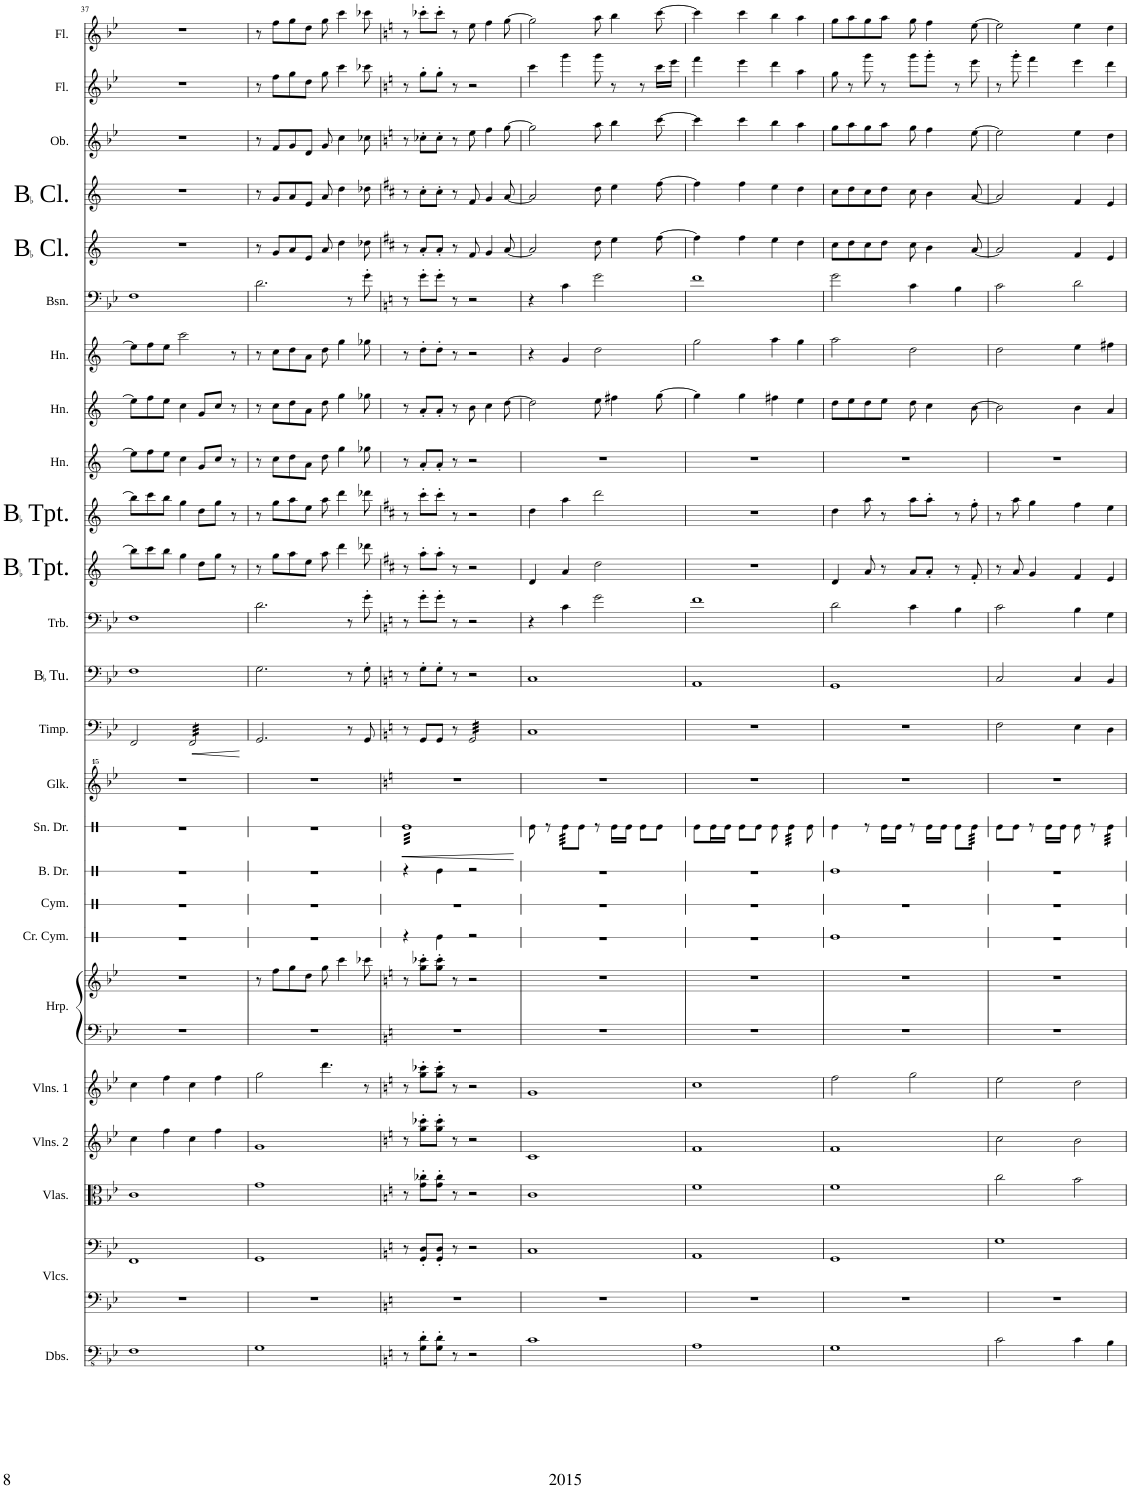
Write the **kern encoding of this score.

**kern	**kern	**kern	**kern	**kern	**kern	**kern	**kern	**kern	**kern	**kern	**kern	**dynam	**kern	**kern	**dynam	**kern	**kern	**kern	**kern	**kern	**kern	**kern	**kern	**kern	**kern	**kern	**kern	**kern
*part25	*part24	*part24	*part23	*part22	*part21	*part20	*part20	*part19	*part18	*part17	*part16	*part16	*part15	*part14	*part14	*part13	*part12	*part11	*part10	*part9	*part8	*part7	*part6	*part5	*part4	*part3	*part2	*part1
*staff27	*staff26	*staff25	*staff24	*staff23	*staff22	*staff21	*staff20	*staff19	*staff18	*staff17	*staff16	*staff16	*staff15	*staff14	*staff14	*staff13	*staff12	*staff11	*staff10	*staff9	*staff8	*staff7	*staff6	*staff5	*staff4	*staff3	*staff2	*staff1
*I"Double Basses	*I"Violoncellos	*	*I"Violas	*I"Violins 2	*I"Violins 1	*I"Harp	*	*I"Crash Cymbal	*I"Cymbal	*I"Bass Drum	*I"Snare Drum	*	*I"Glockenspiel	*I"Timpani	*	*I"BaccidentalFlat Tuba	*I"Trombone	*I"BaccidentalFlat Trumpet	*I"BaccidentalFlat Trumpet	*I"Horn	*I"Horn	*I"Horn	*I"Bassoon	*I"BaccidentalFlat Clarinet	*I"BaccidentalFlat Clarinet	*I"Oboe	*I"Flute	*I"Flute
*I'Dbs.	*I'Vlcs.	*	*I'Vlas.	*I'Vlns. 2	*I'Vlns. 1	*I'Hrp.	*	*I'Cr. Cym.	*I'Cym.	*I'B. Dr.	*I'Sn. Dr.	*	*I'Glk.	*I'Timp.	*	*I'BaccidentalFlat Tu.	*I'Trb.	*I'BaccidentalFlat Tpt.	*I'BaccidentalFlat Tpt.	*I'Hn.	*I'Hn.	*I'Hn.	*I'Bsn.	*I'BaccidentalFlat Cl.	*I'BaccidentalFlat Cl.	*I'Ob.	*I'Fl.	*I'Fl.
!!LO:PB:g=z
*clefFv4	*clefF4	*clefF4	*clefC3	*clefG2	*clefG2	*clefF4	*clefG2	*clefX	*clefX	*clefX	*clefX	*	*clefG^^2	*clefF4	*	*clefF4	*clefF4	*clefG2	*clefG2	*clefG2	*clefG2	*clefG2	*clefF4	*clefG2	*clefG2	*clefG2	*clefG2	*clefG2
*	*	*	*	*	*	*	*	*	*	*	*	*	*	*	*	*	*	*Trd1c2	*Trd1c2	*Trd4c7	*Trd4c7	*Trd4c7	*	*Trd1c2	*Trd1c2	*	*	*
*k[b-e-]	*k[b-e-]	*k[b-e-]	*k[b-e-]	*k[b-e-]	*k[b-e-]	*k[b-e-]	*k[b-e-]	*k[]	*k[]	*k[]	*k[]	*	*k[b-e-]	*k[b-e-]	*	*k[b-e-]	*k[b-e-]	*k[]	*k[]	*k[]	*k[]	*k[]	*k[b-e-]	*k[]	*k[]	*k[b-e-]	*k[b-e-]	*k[b-e-]
*M4/4	*M4/4	*M4/4	*M4/4	*M4/4	*M4/4	*M4/4	*M4/4	*M4/4	*M4/4	*M4/4	*M4/4	*	*M4/4	*M4/4	*	*M4/4	*M4/4	*M4/4	*M4/4	*M4/4	*M4/4	*M4/4	*M4/4	*M4/4	*M4/4	*M4/4	*M4/4	*M4/4
=37	=37	=37	=37	=37	=37	=37	=37	=37	=37	=37	=37	=37	=37	=37	=37	=37	=37	=37	=37	=37	=37	=37	=37	=37	=37	=37	=37	=37
1FF	1r	1FF	1c	4cc\	4cc\	1r	1r	1r	1r	1r	1r	.	1r	2FF/	.	1F	1F	8bb\L]	8bb\L]	8ee\L]	8ee\L]	8ee\L]	1F	1r	1r	1r	1r	1r
.	.	.	.	.	.	.	.	.	.	.	.	.	.	.	.	.	.	8ccc\	8ccc\	8ff\	8ff\	8ff\	.	.	.	.	.	.
.	.	.	.	4ff\	4ff\	.	.	.	.	.	.	.	.	.	.	.	.	8bb\J	8bb\J	8ee\J	8ee\J	8ee\J	.	.	.	.	.	.
.	.	.	.	.	.	.	.	.	.	.	.	.	.	.	.	.	.	4gg\	4gg\	4cc\	4cc\	2ccc\	.	.	.	.	.	.
!	!	!	!	!	!	!	!	!	!	!	!	!	!	!	!LO:HP:b	!	!	!	!	!	!	!	!	!	!	!	!	!
*	*	*	*	*	*	*	*	*	*	*	*	*	*	*tremolo	*	*	*	*	*	*	*	*	*	*	*	*	*	*
.	.	.	.	4cc\	4cc\	.	.	.	.	.	.	.	.	32FF/LLL	<	.	.	.	.	.	.	.	.	.	.	.	.	.
.	.	.	.	.	.	.	.	.	.	.	.	.	.	32FF/	.	.	.	.	.	.	.	.	.	.	.	.	.	.
.	.	.	.	.	.	.	.	.	.	.	.	.	.	32FF/	.	.	.	.	.	.	.	.	.	.	.	.	.	.
.	.	.	.	.	.	.	.	.	.	.	.	.	.	32FF/	.	.	.	.	.	.	.	.	.	.	.	.	.	.
.	.	.	.	.	.	.	.	.	.	.	.	.	.	32FF/	.	.	.	8dd\L	8dd\L	8g/L	8g/L	.	.	.	.	.	.	.
.	.	.	.	.	.	.	.	.	.	.	.	.	.	32FF/	.	.	.	.	.	.	.	.	.	.	.	.	.	.
.	.	.	.	.	.	.	.	.	.	.	.	.	.	32FF/	.	.	.	.	.	.	.	.	.	.	.	.	.	.
.	.	.	.	.	.	.	.	.	.	.	.	.	.	32FF/	.	.	.	.	.	.	.	.	.	.	.	.	.	.
.	.	.	.	4ff\	4ff\	.	.	.	.	.	.	.	.	32FF/	.	.	.	8gg\J	8gg\J	8cc/J	8cc/J	.	.	.	.	.	.	.
.	.	.	.	.	.	.	.	.	.	.	.	.	.	32FF/	.	.	.	.	.	.	.	.	.	.	.	.	.	.
.	.	.	.	.	.	.	.	.	.	.	.	.	.	32FF/	.	.	.	.	.	.	.	.	.	.	.	.	.	.
.	.	.	.	.	.	.	.	.	.	.	.	.	.	32FF/	.	.	.	.	.	.	.	.	.	.	.	.	.	.
.	.	.	.	.	.	.	.	.	.	.	.	.	.	32FF/	.	.	.	8r	8r	8r	8r	8r	.	.	.	.	.	.
.	.	.	.	.	.	.	.	.	.	.	.	.	.	32FF/	.	.	.	.	.	.	.	.	.	.	.	.	.	.
.	.	.	.	.	.	.	.	.	.	.	.	.	.	32FF/	.	.	.	.	.	.	.	.	.	.	.	.	.	.
.	.	.	.	.	.	.	.	.	.	.	.	.	.	32FF/JJJ	.	.	.	.	.	.	.	.	.	.	.	.	.	.
*	*	*	*	*	*	*	*	*	*	*	*	*	*	*Xtremolo	*	*	*	*	*	*	*	*	*	*	*	*	*	*
.	.	.	.	.	.	.	.	.	.	.	.	.	.	.	[	.	.	.	.	.	.	.	.	.	.	.	.	.
=38	=38	=38	=38	=38	=38	=38	=38	=38	=38	=38	=38	=38	=38	=38	=38	=38	=38	=38	=38	=38	=38	=38	=38	=38	=38	=38	=38	=38
1GG	1r	1GG	1g	1g	2gg\	1r	8r	1r	1r	1r	1r	.	1r	2.GG/	.	2.G\	2.d\	8r	8r	8r	8r	8r	2.d\	8r	8r	8r	8r	8r
.	.	.	.	.	.	.	8ff\L	.	.	.	.	.	.	.	.	.	.	8gg\L	8gg\L	8cc\L	8cc\L	8cc\L	.	8g/L	8g/L	8f/L	8ff\L	8ff\L
.	.	.	.	.	.	.	8gg\	.	.	.	.	.	.	.	.	.	.	8aa\	8aa\	8dd\	8dd\	8dd\	.	8a/	8a/	8g/	8gg\	8gg\
.	.	.	.	.	.	.	8dd\J	.	.	.	.	.	.	.	.	.	.	8ee\J	8ee\J	8a\J	8a\J	8a\J	.	8e/J	8e/J	8d/J	8dd\J	8dd\J
.	.	.	.	.	4.ddd\	.	8gg\	.	.	.	.	.	.	.	.	.	.	8aa\	8aa\	8dd\	8dd\	8dd\	.	8a/	8a/	8g/	8gg\	8gg\
.	.	.	.	.	.	.	4ccc\	.	.	.	.	.	.	.	.	.	.	4ddd\	4ddd\	4gg\	4gg\	4gg\	.	4dd\	4dd\	4cc\	4ccc\	4ccc\
.	.	.	.	.	.	.	.	.	.	.	.	.	.	8r	.	8r	8r	.	.	.	.	.	8r	.	.	.	.	.
.	.	.	.	.	8r	.	8ccc-X\	.	.	.	.	.	.	8GG/	.	8G'\	8g'\	8ddd-X\	8ddd-X\	8gg-X\	8gg-X\	8gg-X\	8g'\	8dd-X\	8dd-X\	8cc-X\	8ccc-X\	8ccc-X\
=39	=39	=39	=39	=39	=39	=39	=39	=39	=39	=39	=39	=39	=39	=39	=39	=39	=39	=39	=39	=39	=39	=39	=39	=39	=39	=39	=39	=39
*k[]	*k[]	*k[]	*k[]	*k[]	*k[]	*k[]	*k[]	*	*	*	*	*	*k[]	*k[]	*	*k[]	*k[]	*k[f#c#]	*k[f#c#]	*	*	*	*k[]	*k[f#c#]	*k[f#c#]	*k[]	*k[]	*k[]
!	!	!	!	!	!	!	!	!	!	!	!	!LO:HP:b	!	!	!	!	!	!	!	!	!	!	!	!	!	!	!	!
*	*	*	*	*	*	*	*	*	*	*	*tremolo	*	*	*	*	*	*	*	*	*	*	*	*	*	*	*	*	*
8r	1r	8r	8r	8r	8r	1r	8r	4r	1r	4r	32ReLLL	<	1r	8r	.	8r	8r	8r	8r	8r	8r	8r	8r	8r	8r	8r	8r	8r
.	.	.	.	.	.	.	.	.	.	.	32Re	.	.	.	.	.	.	.	.	.	.	.	.	.	.	.	.	.
.	.	.	.	.	.	.	.	.	.	.	32Re	.	.	.	.	.	.	.	.	.	.	.	.	.	.	.	.	.
.	.	.	.	.	.	.	.	.	.	.	32Re	.	.	.	.	.	.	.	.	.	.	.	.	.	.	.	.	.
8GG\' 8D\'L	.	8GG/' 8D/'L	8g\' 8cc-X\'L	8gg\' 8ccc-X\'L	8gg\' 8ccc-X\'L	.	8gg\' 8ccc-X\'L	.	.	.	32Re	.	.	8GG/L	.	8G'\L	8g'\L	8aa'\L	8ccc#'\L	8a'/L	8a'/L	8dd'\L	8g'\L	8a'/L	8cc#'\L	8cc-X'\L	8gg'\L	8ccc-X'\L
.	.	.	.	.	.	.	.	.	.	.	32Re	.	.	.	.	.	.	.	.	.	.	.	.	.	.	.	.	.
.	.	.	.	.	.	.	.	.	.	.	32Re	.	.	.	.	.	.	.	.	.	.	.	.	.	.	.	.	.
.	.	.	.	.	.	.	.	.	.	.	32Re	.	.	.	.	.	.	.	.	.	.	.	.	.	.	.	.	.
8GG\' 8D\'J	.	8GG/' 8D/'J	8g\' 8cc-\'J	8gg\' 8ccc-\'J	8gg\' 8ccc-\'J	.	8gg\' 8ccc-\'J	4Re\	.	4Re\	32Re	.	.	8GG/J	.	8G'\J	8g'\J	8aa'\J	8ccc#'\J	8a'/J	8a'/J	8dd'\J	8g'\J	8a'/J	8cc#'\J	8cc-'\J	8gg'\J	8ccc-'\J
.	.	.	.	.	.	.	.	.	.	.	32Re	.	.	.	.	.	.	.	.	.	.	.	.	.	.	.	.	.
.	.	.	.	.	.	.	.	.	.	.	32Re	.	.	.	.	.	.	.	.	.	.	.	.	.	.	.	.	.
.	.	.	.	.	.	.	.	.	.	.	32Re	.	.	.	.	.	.	.	.	.	.	.	.	.	.	.	.	.
8r	.	8r	8r	8r	8r	.	8r	.	.	.	32Re	.	.	8r	.	8r	8r	8r	8r	8r	8r	8r	8r	8r	8r	8r	8r	8r
.	.	.	.	.	.	.	.	.	.	.	32Re	.	.	.	.	.	.	.	.	.	.	.	.	.	.	.	.	.
.	.	.	.	.	.	.	.	.	.	.	32Re	.	.	.	.	.	.	.	.	.	.	.	.	.	.	.	.	.
.	.	.	.	.	.	.	.	.	.	.	32Re	.	.	.	.	.	.	.	.	.	.	.	.	.	.	.	.	.
*	*	*	*	*	*	*	*	*	*	*	*	*	*	*tremolo	*	*	*	*	*	*	*	*	*	*	*	*	*	*
2r	.	2r	2r	2r	2r	.	2r	2r	.	2r	32Re	.	.	32GG/LLL	.	2r	2r	2r	2r	2r	8b\	2r	2r	8f#/	8f#/	8ee\	2r	8ee\
.	.	.	.	.	.	.	.	.	.	.	32Re	.	.	32GG/	.	.	.	.	.	.	.	.	.	.	.	.	.	.
.	.	.	.	.	.	.	.	.	.	.	32Re	.	.	32GG/	.	.	.	.	.	.	.	.	.	.	.	.	.	.
.	.	.	.	.	.	.	.	.	.	.	32Re	.	.	32GG/	.	.	.	.	.	.	.	.	.	.	.	.	.	.
.	.	.	.	.	.	.	.	.	.	.	32Re	.	.	32GG/	.	.	.	.	.	.	4cc\	.	.	4g/	4g/	4ff\	.	4ff\
.	.	.	.	.	.	.	.	.	.	.	32Re	.	.	32GG/	.	.	.	.	.	.	.	.	.	.	.	.	.	.
.	.	.	.	.	.	.	.	.	.	.	32Re	.	.	32GG/	.	.	.	.	.	.	.	.	.	.	.	.	.	.
.	.	.	.	.	.	.	.	.	.	.	32Re	.	.	32GG/	.	.	.	.	.	.	.	.	.	.	.	.	.	.
.	.	.	.	.	.	.	.	.	.	.	32Re	.	.	32GG/	.	.	.	.	.	.	.	.	.	.	.	.	.	.
.	.	.	.	.	.	.	.	.	.	.	32Re	.	.	32GG/	.	.	.	.	.	.	.	.	.	.	.	.	.	.
.	.	.	.	.	.	.	.	.	.	.	32Re	.	.	32GG/	.	.	.	.	.	.	.	.	.	.	.	.	.	.
.	.	.	.	.	.	.	.	.	.	.	32Re	.	.	32GG/	.	.	.	.	.	.	.	.	.	.	.	.	.	.
.	.	.	.	.	.	.	.	.	.	.	32Re	.	.	32GG/	.	.	.	.	.	.	[8dd\	.	.	[8a/	[8a/	[8gg\	.	[8gg\
.	.	.	.	.	.	.	.	.	.	.	32Re	.	.	32GG/	.	.	.	.	.	.	.	.	.	.	.	.	.	.
.	.	.	.	.	.	.	.	.	.	.	32Re	.	.	32GG/	.	.	.	.	.	.	.	.	.	.	.	.	.	.
.	.	.	.	.	.	.	.	.	.	.	32ReJJJ	.	.	32GG/JJJ	.	.	.	.	.	.	.	.	.	.	.	.	.	.
*	*	*	*	*	*	*	*	*	*	*	*	*	*	*Xtremolo	*	*	*	*	*	*	*	*	*	*	*	*	*	*
*	*	*	*	*	*	*	*	*	*	*	*Xtremolo	*	*	*	*	*	*	*	*	*	*	*	*	*	*	*	*	*
.	.	.	.	.	.	.	.	.	.	.	.	[	.	.	.	.	.	.	.	.	.	.	.	.	.	.	.	.
=40	=40	=40	=40	=40	=40	=40	=40	=40	=40	=40	=40	=40	=40	=40	=40	=40	=40	=40	=40	=40	=40	=40	=40	=40	=40	=40	=40	=40
1C	1r	1C	1c	1c	1g	1r	1r	1r	1r	1r	8Re\	.	1r	1C	.	1C	4r	4d/	4dd\	1r	2dd\]	4r	4r	2a/]	2a/]	2gg\]	4ccc\	2gg\]
.	.	.	.	.	.	.	.	.	.	.	8r	.	.	.	.	.	.	.	.	.	.	.	.	.	.	.	.	.
*	*	*	*	*	*	*	*	*	*	*	*tremolo	*	*	*	*	*	*	*	*	*	*	*	*	*	*	*	*	*
.	.	.	.	.	.	.	.	.	.	.	64Re\LLLL	.	.	.	.	.	4c\	4a/	4aa\	.	.	4g/	4c\	.	.	.	4ggg\	.
.	.	.	.	.	.	.	.	.	.	.	64Re\	.	.	.	.	.	.	.	.	.	.	.	.	.	.	.	.	.
.	.	.	.	.	.	.	.	.	.	.	64Re\	.	.	.	.	.	.	.	.	.	.	.	.	.	.	.	.	.
.	.	.	.	.	.	.	.	.	.	.	64Re\	.	.	.	.	.	.	.	.	.	.	.	.	.	.	.	.	.
.	.	.	.	.	.	.	.	.	.	.	64Re\	.	.	.	.	.	.	.	.	.	.	.	.	.	.	.	.	.
.	.	.	.	.	.	.	.	.	.	.	64Re\	.	.	.	.	.	.	.	.	.	.	.	.	.	.	.	.	.
.	.	.	.	.	.	.	.	.	.	.	64Re\	.	.	.	.	.	.	.	.	.	.	.	.	.	.	.	.	.
.	.	.	.	.	.	.	.	.	.	.	64Re\	.	.	.	.	.	.	.	.	.	.	.	.	.	.	.	.	.
*	*	*	*	*	*	*	*	*	*	*	*Xtremolo	*	*	*	*	*	*	*	*	*	*	*	*	*	*	*	*	*
.	.	.	.	.	.	.	.	.	.	.	8Re\J	.	.	.	.	.	.	.	.	.	.	.	.	.	.	.	.	.
.	.	.	.	.	.	.	.	.	.	.	8r	.	.	.	.	.	2g\	2dd\	2ddd\	.	8ee\	2dd\	2g\	8dd\	8dd\	8aa\	8ggg\	8aa\
.	.	.	.	.	.	.	.	.	.	.	16Re\LL	.	.	.	.	.	.	.	.	.	4ff#X\	.	.	4ee\	4ee\	4bb\	8r	4bb\
.	.	.	.	.	.	.	.	.	.	.	16Re\JJ	.	.	.	.	.	.	.	.	.	.	.	.	.	.	.	.	.
.	.	.	.	.	.	.	.	.	.	.	8Re\L	.	.	.	.	.	.	.	.	.	.	.	.	.	.	.	8r	.
.	.	.	.	.	.	.	.	.	.	.	8Re\J	.	.	.	.	.	.	.	.	.	[8gg\	.	.	[8ff#\	[8ff#\	[8ccc\	16ccc\LL	[8ccc\
.	.	.	.	.	.	.	.	.	.	.	.	.	.	.	.	.	.	.	.	.	.	.	.	.	.	.	16eee\JJ	.
=41	=41	=41	=41	=41	=41	=41	=41	=41	=41	=41	=41	=41	=41	=41	=41	=41	=41	=41	=41	=41	=41	=41	=41	=41	=41	=41	=41	=41
1AA	1r	1AA	1f	1f	1cc	1r	1r	1r	1r	1r	8Re\L	.	1r	1r	.	1AA	1f	1r	1r	1r	4gg\]	2gg\	1f	4ff#\]	4ff#\]	4ccc\]	4fff\	4ccc\]
.	.	.	.	.	.	.	.	.	.	.	16Re\L	.	.	.	.	.	.	.	.	.	.	.	.	.	.	.	.	.
.	.	.	.	.	.	.	.	.	.	.	16Re\JJ	.	.	.	.	.	.	.	.	.	.	.	.	.	.	.	.	.
.	.	.	.	.	.	.	.	.	.	.	8Re\L	.	.	.	.	.	.	.	.	.	4gg\	.	.	4ff#\	4ff#\	4ccc\	4eee\	4ccc\
.	.	.	.	.	.	.	.	.	.	.	8Re\J	.	.	.	.	.	.	.	.	.	.	.	.	.	.	.	.	.
.	.	.	.	.	.	.	.	.	.	.	8Re\	.	.	.	.	.	.	.	.	.	4ff#X\	4aa\	.	4ee\	4ee\	4bb\	4ddd\	4bb\
*	*	*	*	*	*	*	*	*	*	*	*tremolo	*	*	*	*	*	*	*	*	*	*	*	*	*	*	*	*	*
.	.	.	.	.	.	.	.	.	.	.	32Re\LLL	.	.	.	.	.	.	.	.	.	.	.	.	.	.	.	.	.
.	.	.	.	.	.	.	.	.	.	.	32Re\	.	.	.	.	.	.	.	.	.	.	.	.	.	.	.	.	.
.	.	.	.	.	.	.	.	.	.	.	32Re\	.	.	.	.	.	.	.	.	.	.	.	.	.	.	.	.	.
.	.	.	.	.	.	.	.	.	.	.	32Re\	.	.	.	.	.	.	.	.	.	.	.	.	.	.	.	.	.
.	.	.	.	.	.	.	.	.	.	.	32Re\	.	.	.	.	.	.	.	.	.	4ee\	4gg\	.	4dd\	4dd\	4aa\	4aa\	4aa\
.	.	.	.	.	.	.	.	.	.	.	32Re\	.	.	.	.	.	.	.	.	.	.	.	.	.	.	.	.	.
.	.	.	.	.	.	.	.	.	.	.	32Re\	.	.	.	.	.	.	.	.	.	.	.	.	.	.	.	.	.
.	.	.	.	.	.	.	.	.	.	.	32Re\JJJ	.	.	.	.	.	.	.	.	.	.	.	.	.	.	.	.	.
*	*	*	*	*	*	*	*	*	*	*	*Xtremolo	*	*	*	*	*	*	*	*	*	*	*	*	*	*	*	*	*
.	.	.	.	.	.	.	.	.	.	.	8Re\	.	.	.	.	.	.	.	.	.	.	.	.	.	.	.	.	.
=42	=42	=42	=42	=42	=42	=42	=42	=42	=42	=42	=42	=42	=42	=42	=42	=42	=42	=42	=42	=42	=42	=42	=42	=42	=42	=42	=42	=42
1GG	1r	1GG	1f	1f	2ff\	1r	1r	1Re	1r	1Re	4Re\	.	1r	1r	.	1GG	2d\	4d/	4dd\	1r	8dd\L	2aa\	2g\	8cc#\L	8cc#\L	8gg\L	8gg\	8gg\L
.	.	.	.	.	.	.	.	.	.	.	.	.	.	.	.	.	.	.	.	.	8ee\	.	.	8dd\	8dd\	8aa\	8r	8aa\
.	.	.	.	.	.	.	.	.	.	.	8r	.	.	.	.	.	.	8a/	8aa\	.	8dd\	.	.	8cc#\	8cc#\	8gg\	8ggg\	8gg\
.	.	.	.	.	.	.	.	.	.	.	16Re\LL	.	.	.	.	.	.	8r	8r	.	8ee\J	.	.	8dd\J	8dd\J	8aa\J	8r	8aa\J
.	.	.	.	.	.	.	.	.	.	.	16Re\JJ	.	.	.	.	.	.	.	.	.	.	.	.	.	.	.	.	.
.	.	.	.	.	2gg\	.	.	.	.	.	8r	.	.	.	.	.	4c\	8a/L	8aa\L	.	8dd\	2dd\	4c\	8cc#\	8cc#\	8gg\	8ggg\L	8gg\
.	.	.	.	.	.	.	.	.	.	.	16Re\LL	.	.	.	.	.	.	8a'/J	8aa'\J	.	4cc\	.	.	4b\	4b\	4ff\	8ggg'\J	4ff\
.	.	.	.	.	.	.	.	.	.	.	16Re\JJ	.	.	.	.	.	.	.	.	.	.	.	.	.	.	.	.	.
.	.	.	.	.	.	.	.	.	.	.	8Re\L	.	.	.	.	.	4B\	8r	8r	.	.	.	4B\	.	.	.	8r	.
*	*	*	*	*	*	*	*	*	*	*	*tremolo	*	*	*	*	*	*	*	*	*	*	*	*	*	*	*	*	*
.	.	.	.	.	.	.	.	.	.	.	64Re\	.	.	.	.	.	.	8f#'/	8ff#'\	.	[8b\	.	.	[8a/	[8a/	[8ee\	8eee\	[8ee\
.	.	.	.	.	.	.	.	.	.	.	64Re\	.	.	.	.	.	.	.	.	.	.	.	.	.	.	.	.	.
.	.	.	.	.	.	.	.	.	.	.	64Re\	.	.	.	.	.	.	.	.	.	.	.	.	.	.	.	.	.
.	.	.	.	.	.	.	.	.	.	.	64Re\	.	.	.	.	.	.	.	.	.	.	.	.	.	.	.	.	.
.	.	.	.	.	.	.	.	.	.	.	64Re\	.	.	.	.	.	.	.	.	.	.	.	.	.	.	.	.	.
.	.	.	.	.	.	.	.	.	.	.	64Re\	.	.	.	.	.	.	.	.	.	.	.	.	.	.	.	.	.
.	.	.	.	.	.	.	.	.	.	.	64Re\	.	.	.	.	.	.	.	.	.	.	.	.	.	.	.	.	.
.	.	.	.	.	.	.	.	.	.	.	64Re\JJJJ	.	.	.	.	.	.	.	.	.	.	.	.	.	.	.	.	.
*	*	*	*	*	*	*	*	*	*	*	*Xtremolo	*	*	*	*	*	*	*	*	*	*	*	*	*	*	*	*	*
=43	=43	=43	=43	=43	=43	=43	=43	=43	=43	=43	=43	=43	=43	=43	=43	=43	=43	=43	=43	=43	=43	=43	=43	=43	=43	=43	=43	=43
2C\	1r	1G	2cc\	2cc\	2ee\	1r	1r	1r	1r	1r	8Re\L	.	1r	2F\	.	2C/	2c\	8r	8r	1r	2b\]	2dd\	2c\	2a/]	2a/]	2ee\]	8r	2ee\]
.	.	.	.	.	.	.	.	.	.	.	8Re\J	.	.	.	.	.	.	8a/	8aa\	.	.	.	.	.	.	.	8ggg'\	.
.	.	.	.	.	.	.	.	.	.	.	8r	.	.	.	.	.	.	4g/	4gg\	.	.	.	.	.	.	.	4fff\	.
.	.	.	.	.	.	.	.	.	.	.	16Re\LL	.	.	.	.	.	.	.	.	.	.	.	.	.	.	.	.	.
.	.	.	.	.	.	.	.	.	.	.	16Re\JJ	.	.	.	.	.	.	.	.	.	.	.	.	.	.	.	.	.
4C\	.	.	2b\	2b\	2dd\	.	.	.	.	.	8Re\	.	.	4E\	.	4C/	4B\	4f#/	4ff#\	.	4b\	4ee\	2d\	4f#/	4f#/	4ee\	4eee\	4ee\
.	.	.	.	.	.	.	.	.	.	.	8r	.	.	.	.	.	.	.	.	.	.	.	.	.	.	.	.	.
*	*	*	*	*	*	*	*	*	*	*	*tremolo	*	*	*	*	*	*	*	*	*	*	*	*	*	*	*	*	*
4BB\	.	.	.	.	.	.	.	.	.	.	32Re\LLL	.	.	4D\	.	4BB/	4G\	4e/	4ee\	.	4a/	4ff#X\	.	4e/	4e/	4dd\	4ddd\	4dd\
.	.	.	.	.	.	.	.	.	.	.	32Re\	.	.	.	.	.	.	.	.	.	.	.	.	.	.	.	.	.
.	.	.	.	.	.	.	.	.	.	.	32Re\	.	.	.	.	.	.	.	.	.	.	.	.	.	.	.	.	.
.	.	.	.	.	.	.	.	.	.	.	32Re\	.	.	.	.	.	.	.	.	.	.	.	.	.	.	.	.	.
.	.	.	.	.	.	.	.	.	.	.	32Re\	.	.	.	.	.	.	.	.	.	.	.	.	.	.	.	.	.
.	.	.	.	.	.	.	.	.	.	.	32Re\	.	.	.	.	.	.	.	.	.	.	.	.	.	.	.	.	.
.	.	.	.	.	.	.	.	.	.	.	32Re\	.	.	.	.	.	.	.	.	.	.	.	.	.	.	.	.	.
.	.	.	.	.	.	.	.	.	.	.	32Re\JJJ	.	.	.	.	.	.	.	.	.	.	.	.	.	.	.	.	.
*	*	*	*	*	*	*	*	*	*	*	*Xtremolo	*	*	*	*	*	*	*	*	*	*	*	*	*	*	*	*	*
=	=	=	=	=	=	=	=	=	=	=	=	=	=	=	=	=	=	=	=	=	=	=	=	=	=	=	=	=
*-	*-	*-	*-	*-	*-	*-	*-	*-	*-	*-	*-	*-	*-	*-	*-	*-	*-	*-	*-	*-	*-	*-	*-	*-	*-	*-	*-	*-
